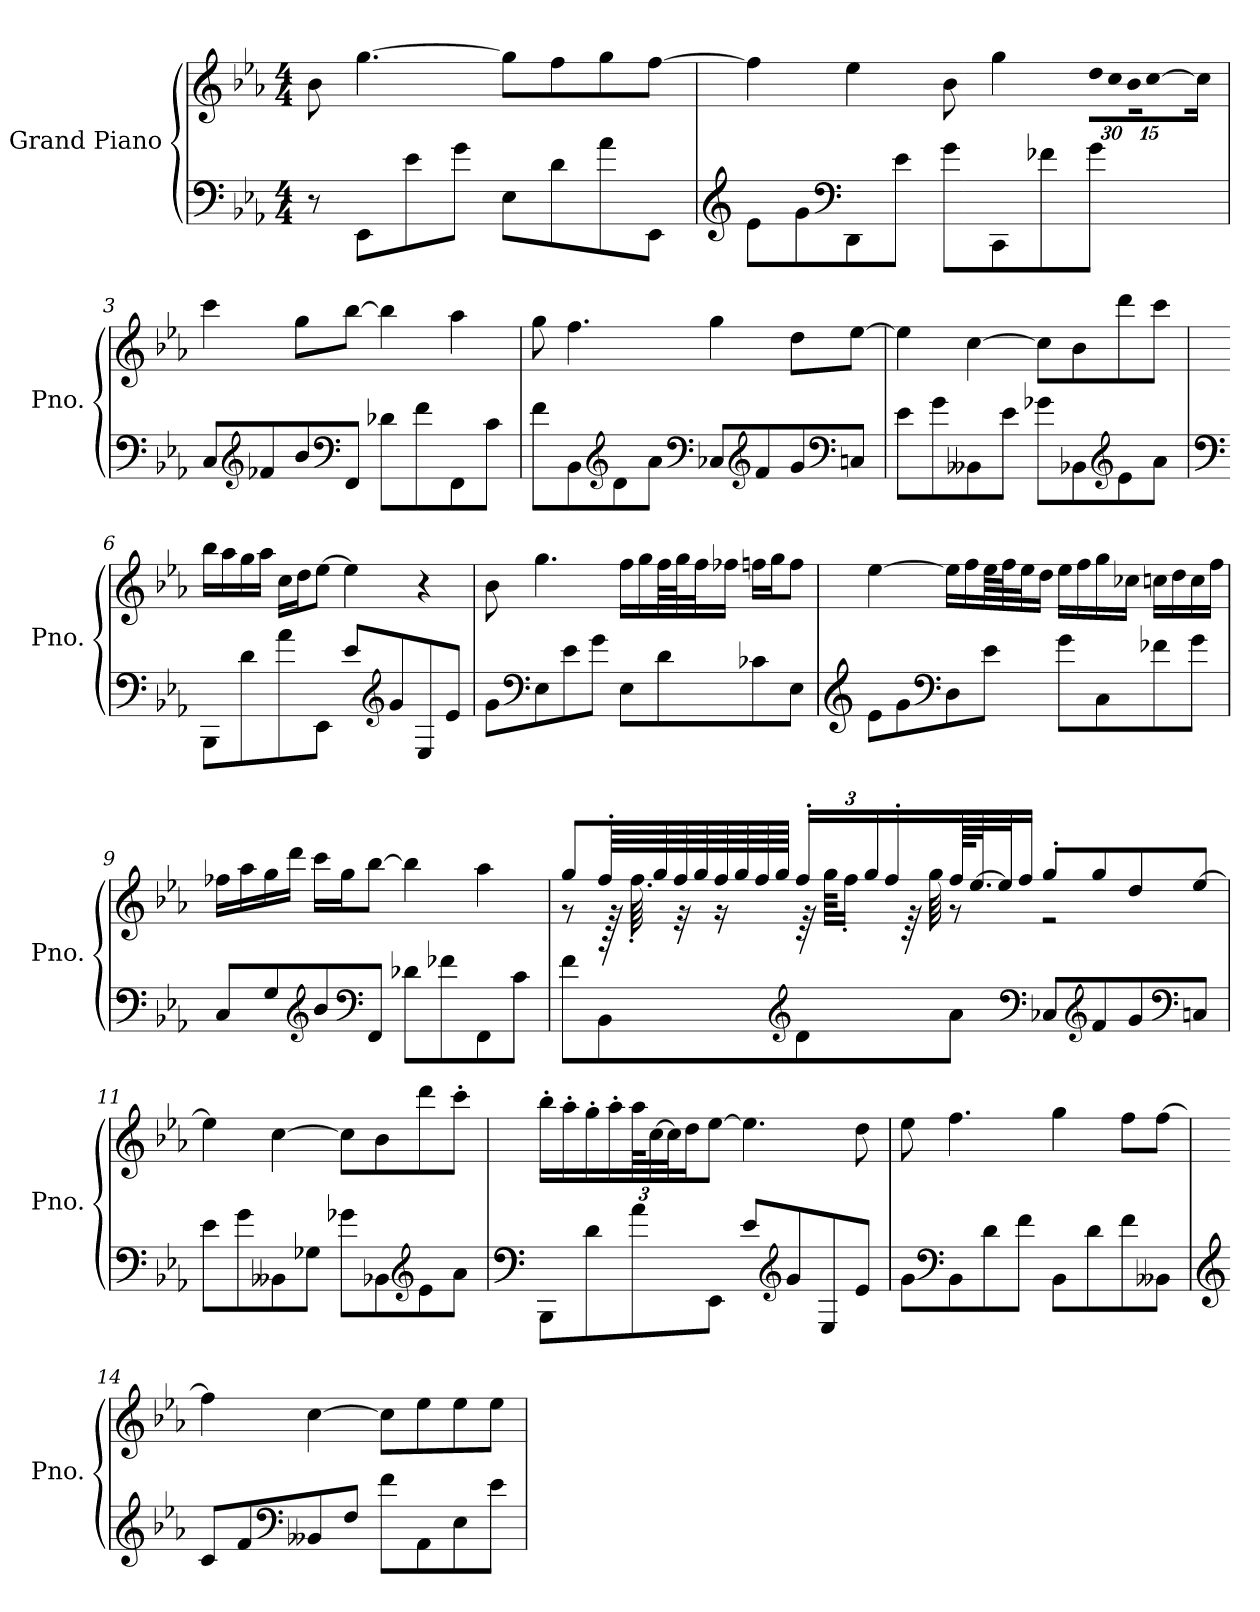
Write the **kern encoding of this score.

**kern	**kern
*part2	*part1
*staff2	*staff1
*I"Grand Piano	*I"Grand Piano
*I'Pno.	*I'Pno.
*clefF4	*clefG2
*k[b-e-a-]	*k[b-e-a-]
*M4/4	*M4/4
*MM60	*MM60
=1	=1
8r	8b-\
8EE-\L	[4.gg\
8e-\	.
8g\J	.
8E-\L	8gg\L]
8d\	8ff\
8a-\	8gg\
8EE-\J	[8ff\J
=2	=2
*clefG2	*
8e-\L	4ff\]
8g\	.
*clefF4	*
8DD\	4ee-\
8e-\J	.
8g\L	8b-\
8CC\	4gg\
8f-X\	.
*	*Xbrackettup
!	!LO:N:vis=64
8g\J	960%17dd\LLLL
!	!LO:N:vis=256
.	1920%17cc\K
!	!LO:N:vis=64
.	960%17b-\
.	1920ryy
!	!LO:N:vis=64
.	[960%17cc\JJ
.	16cc\JJ]
!!LO:LB:g=z
=3	=3
8C/L	4ccc\
*clefG2	*
8f-X/	.
8b-/	8gg\L
*clefF4	*
8FF/J	[8bb-\J
8d-X\L	4bb-\]
8f-\	.
8FF\	4aa-\
8c\J	.
=4	=4
8f\L	8gg\
8BB-\	4.ff\
*clefG2	*
8d\	.
8a-\J	.
*clefF4	*
8C-X/L	4gg\
*clefG2	*
8f/	.
8g/	8dd\L
*clefF4	*
8Cn/J	[8ee-\J
!!LO:LB:g=z
=5	=5
8e-\L	4ee-\]
8g\	.
8BB--X\	[4cc\
8e-\J	.
8g-X\L	8cc\L]
8BB-X\	8b-\
*clefG2	*
8e-\	8ddd\
8a-\J	8ccc\J
=6	=6
*clefF4	*
8BBB-\L	16bb-\LL
.	16aa-\
8d\	16gg\
.	16aa-\JJ
8a-\	16cc\LL
.	16dd\J
8EE-\J	[8ee-\J
8e-/L	4ee-\]
*clefG2	*
8g/	.
8E-/	4r
8e-/J	.
!!LO:LB:g=z
=7	=7
8g\L	8b-\
*clefF4	*
8E-\	4.gg\
8e-\	.
8g\J	.
8E-\L	16ff\LL
.	16gg\
8d\	64ff\LL
.	64gg\J
.	32ff\J
.	16ff-X\JJ
8c-X\	16ffn\LL
.	16gg\J
8E-\J	8ff\J
=8	=8
*clefG2	*
8e-\L	[4ee-\
8g\	.
*clefF4	*
8D\	16ee-\LL]
.	16ff\
8e-\J	64ee-\LL
.	64ff\J
.	32ee-\J
.	16dd\JJ
8g\L	16ee-\LL
.	16ff\
8C\	16gg\
.	16cc-X\JJ
8f-X\	16ccn\LL
.	16dd\
8g\J	16cc\
.	16ff\JJ
!!LO:LB:g=z
=9	=9
8C/L	16ff-X\LL
.	16aa-\
8G/	16gg\
.	16ddd\JJ
*clefG2	*
8b-/	16ccc\LL
.	16gg\J
*clefF4	*
8FF/J	[8bb-\J
8d-X\L	4bb-\]
8f-X\	.
8FF\	4aa-\
8c\J	.
!!LO:LB:g=z
=10	=10
*	*^
8f\L	8gg/L	8r
8BB-\	64ff'/LLL	128r
.	.	64.ff'\
.	64gg/	.
.	64ff/	32r
.	64gg/	.
.	64ff/	16r
.	64gg/	.
.	64ff/	.
.	64gg/JJJJ	.
*clefG2	*	*
8d\	24ff'/LL	64r
.	.	64gg\KKLL
.	.	16ff'\JJ
.	24gg/	.
.	24ff'/	.
.	.	64r
.	.	64gg\
8a-\J	128ff/KLL	8r
.	[64.ee-/J	.
.	32ee-/J]	.
.	16ff/JJ	.
*clefF4	*	*
8C-X/L	8gg'/L	2r
*clefG2	*	*
8f/	8gg/	.
8g/	8dd/	.
*clefF4	*	*
8Cn/J	[8ee-/J	.
*	*v	*v
!!LO:PB:g=z
=11	=11
8e-\L	4ee-\]
8g\	.
8BB--X\	[4cc\
8G-X\J	.
8g-X\L	8cc\L]
8BB-X\	8b-\
*clefG2	*
8e-\	8ddd\
8a-\J	8ccc'\J
=12	=12
*clefF4	*
8BBB-\L	16bb-'\LL
.	16aa-'\
8d\	16gg'\
.	16aa-'\
8a-\	96aa-\KL
.	[48cc\
.	32cc\J]
.	16dd\J
8EE-\J	[8ee-\J
8e-/L	4.ee-\]
*clefG2	*
8g/	.
8E-/	.
8e-/J	8dd\
!!LO:LB:g=z
=13	=13
8g\L	8ee-\
*clefF4	*
8BB-\	4.ff\
8d\	.
8f\J	.
8BB-\L	4gg\
8d\	.
8f\	8ff\L
8BB--X\J	[8ff\J
=14	=14
*clefG2	*
8c/L	4ff\]
8f/	.
*clefF4	*
8BB--X/	[4cc\
8F/J	.
8f\L	8cc\L]
8AA-\	8ee-\
8E-\	8ee-\
8e-\J	8ee-\J
=	=
*-	*-
